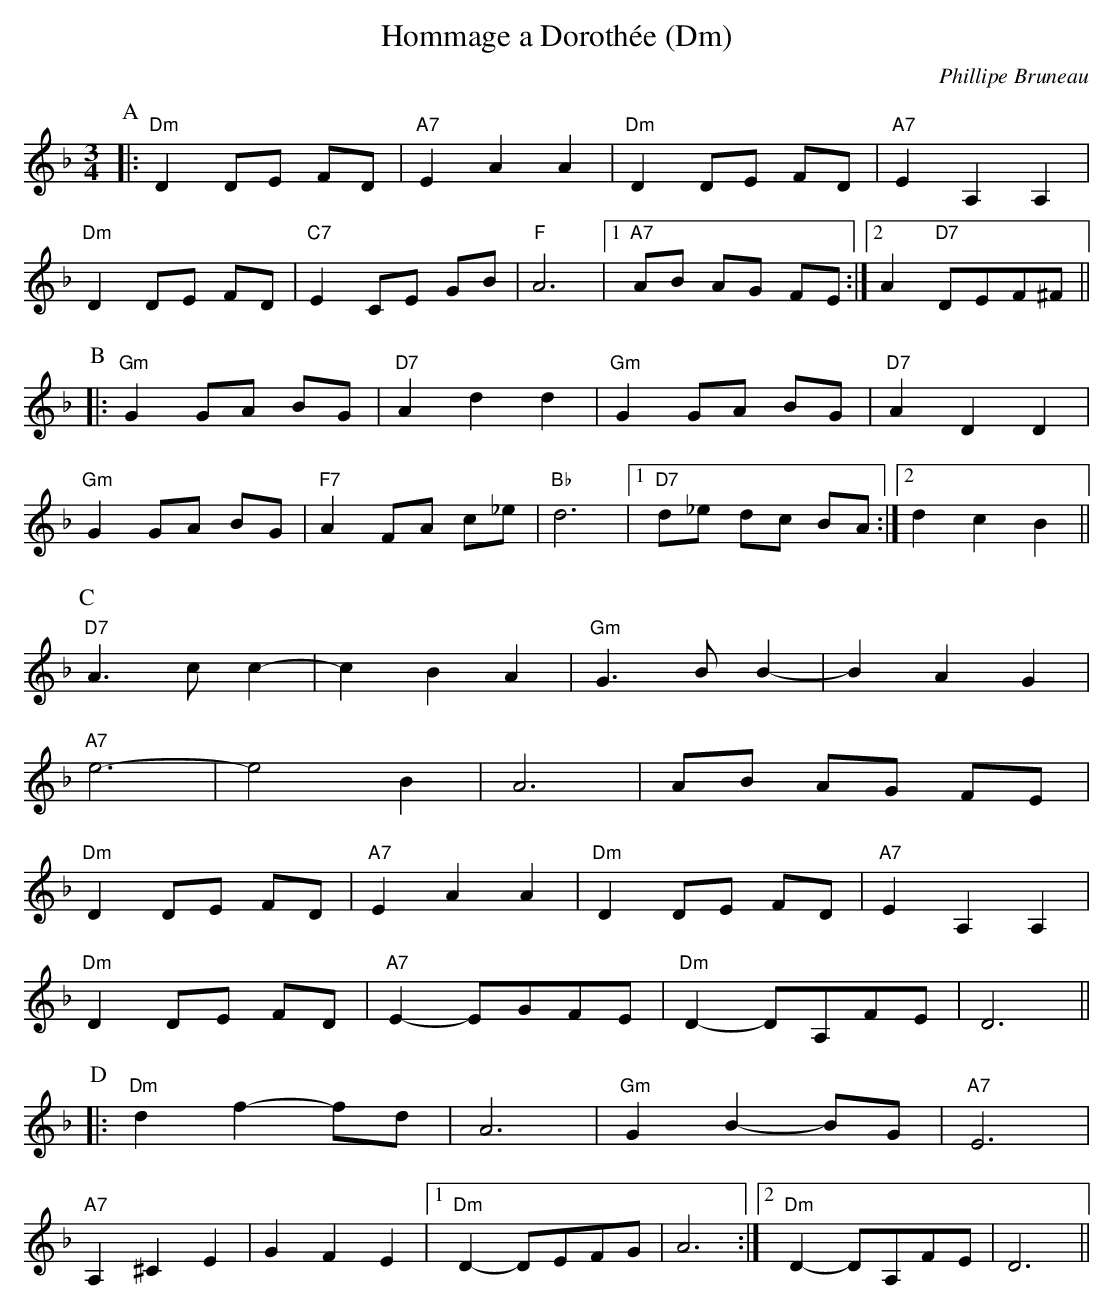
X:1
T:Hommage a Doroth\'ee (Dm)
C:Phillipe Bruneau
M:3/4
L:1/8
K:Dm
P:A
|: "Dm"D2 DE FD | "A7"E2 A2 A2 | "Dm"D2 DE FD | "A7"E2 A,2 A,2 |
"Dm"D2 DE FD | "C7"E2 CE GB | "F"A6 |1 "A7"AB AG FE :|2 A2 "D7"DEF^F ||
P:B
|: "Gm"G2 GA BG | "D7"A2 d2 d2 | "Gm"G2 GA BG | "D7"A2 D2 D2 |
"Gm"G2 GA BG | "F7"A2 FA c_e| "Bb"d6 |1 "D7"d_e dc BA :|2 d2 c2 B2 ||
P:C
"D7"A3 c c2-|c2 B2 A2 | "Gm"G3 B B2-|B2 A2 G2 |
"A7"e6-|e4 B2 | A6 | AB AG FE |
"Dm"D2 DE FD | "A7"E2 A2 A2 | "Dm"D2 DE FD | "A7"E2 A,2 A,2 |
"Dm"D2 DE FD | "A7"E2-EGFE | "Dm"D2-DA,FE | D6 ||
P:D
|: "Dm"d2f2-fd | A6 | "Gm"G2B2-BG | "A7"E6 |
   "A7"A,2^C2E2 | G2F2E2 |1 "Dm"D2-DEFG | A6 :|2 "Dm"D2-DA,FE | D6 ||
